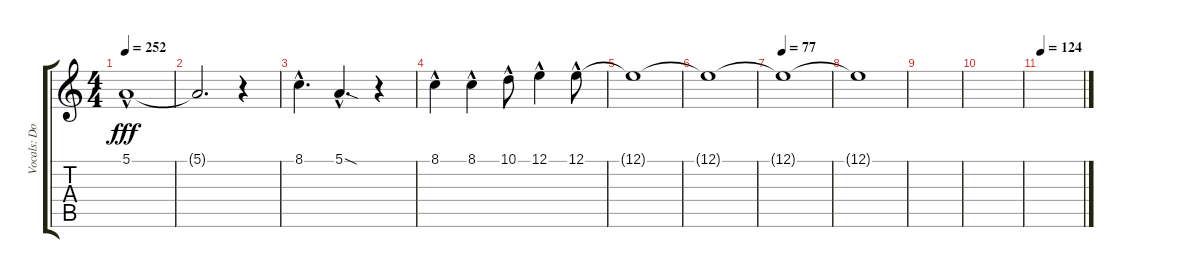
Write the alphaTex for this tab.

\track ("Vocals: Don" "Vocals: Do") {instrument lead2sawtooth}
\staff {score tabs}
\tuning (E4 B3 G3 D3 A2 E2) {hide}
\ts (4 4)
\tempo 252
\clef g2
\ks c
5.1{hac}.1{dy fff} |
5.1{t}.2{d} r.4 |
8.1{hac}.4{d} 5.1{sod hac}.4{d} r.4 |
8.1{hac}.4 8.1{hac}.4 10.1{hac}.8 12.1{hac}.4 12.1{hac}.8 |
12.1{t}.1 |
12.1{t}.1 |
\tempo 77
12.1{t}.1 |
12.1{t}.1 |
|
|
\tempo 124
